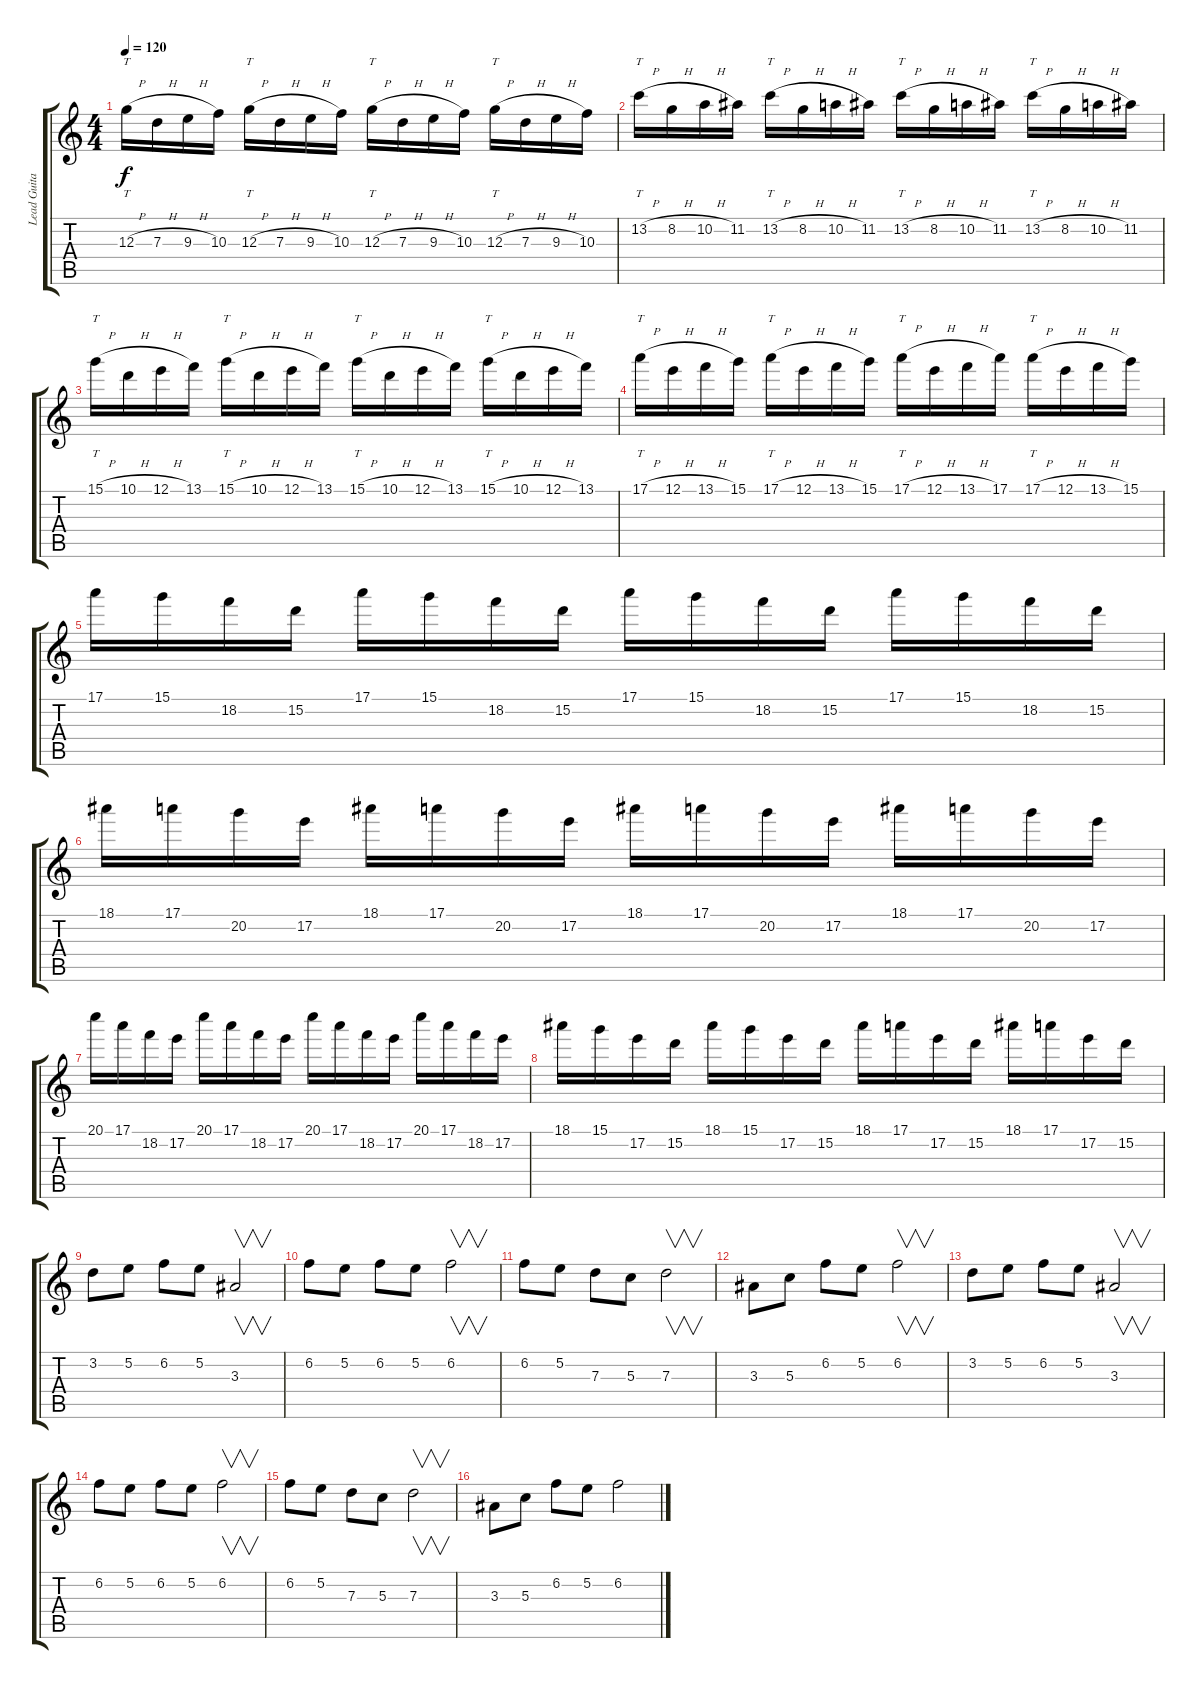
\track ("Lead Guitar Sergey" "Lead Guita") {instrument distortionguitar}
\staff {score tabs}
\tuning (E4 B3 G3 D3 A2 E2) {hide}
\ts (4 4)
\tempo 120
\clef g2
\ks c
12.3{h}.16{tt dy f} 7.3{h}.16 9.3{h}.16 10.3.16 12.3{h}.16{tt} 7.3{h}.16 9.3{h}.16 10.3.16 12.3{h}.16{tt} 7.3{h}.16 9.3{h}.16 10.3.16 12.3{h}.16{tt} 7.3{h}.16 9.3{h}.16 10.3.16 |
13.2{h}.16{tt} 8.2{h}.16 10.2{h}.16 11.2.16 13.2{h}.16{tt} 8.2{h}.16 10.2{h}.16 11.2.16 13.2{h}.16{tt} 8.2{h}.16 10.2{h}.16 11.2.16 13.2{h}.16{tt} 8.2{h}.16 10.2{h}.16 11.2.16 |
15.1{h}.16{tt} 10.1{h}.16 12.1{h}.16 13.1.16 15.1{h}.16{tt} 10.1{h}.16 12.1{h}.16 13.1.16 15.1{h}.16{tt} 10.1{h}.16 12.1{h}.16 13.1.16 15.1{h}.16{tt} 10.1{h}.16 12.1{h}.16 13.1.16 |
17.1{h}.16{tt} 12.1{h}.16 13.1{h}.16 15.1.16 17.1{h}.16{tt} 12.1{h}.16 13.1{h}.16 15.1.16 17.1{h}.16{tt} 12.1{h}.16 13.1{h}.16 17.1.16 17.1{h}.16{tt} 12.1{h}.16 13.1{h}.16 15.1.16 |
17.1.16 15.1.16 18.2.16 15.2.16 17.1.16 15.1.16 18.2.16 15.2.16 17.1.16 15.1.16 18.2.16 15.2.16 17.1.16 15.1.16 18.2.16 15.2.16 |
18.1.16 17.1.16 20.2.16 17.2.16 18.1.16 17.1.16 20.2.16 17.2.16 18.1.16 17.1.16 20.2.16 17.2.16 18.1.16 17.1.16 20.2.16 17.2.16 |
20.1.16 17.1.16 18.2.16 17.2.16 20.1.16 17.1.16 18.2.16 17.2.16 20.1.16 17.1.16 18.2.16 17.2.16 20.1.16 17.1.16 18.2.16 17.2.16 |
18.1.16 15.1.16 17.2.16 15.2.16 18.1.16 15.1.16 17.2.16 15.2.16 18.1.16 17.1.16 17.2.16 15.2.16 18.1.16 17.1.16 17.2.16 15.2.16 |
3.2.8 5.2.8 6.2.8 5.2.8 3.3.2{v} |
6.2.8 5.2.8 6.2.8 5.2.8 6.2.2{v} |
6.2.8 5.2.8 7.3.8 5.3.8 7.3.2{v} |
3.3.8 5.3.8 6.2.8 5.2.8 6.2.2{v} |
3.2.8 5.2.8 6.2.8 5.2.8 3.3.2{v} |
6.2.8 5.2.8 6.2.8 5.2.8 6.2.2{v} |
6.2.8 5.2.8 7.3.8 5.3.8 7.3.2{v} |
3.3.8 5.3.8 6.2.8 5.2.8 6.2.2
